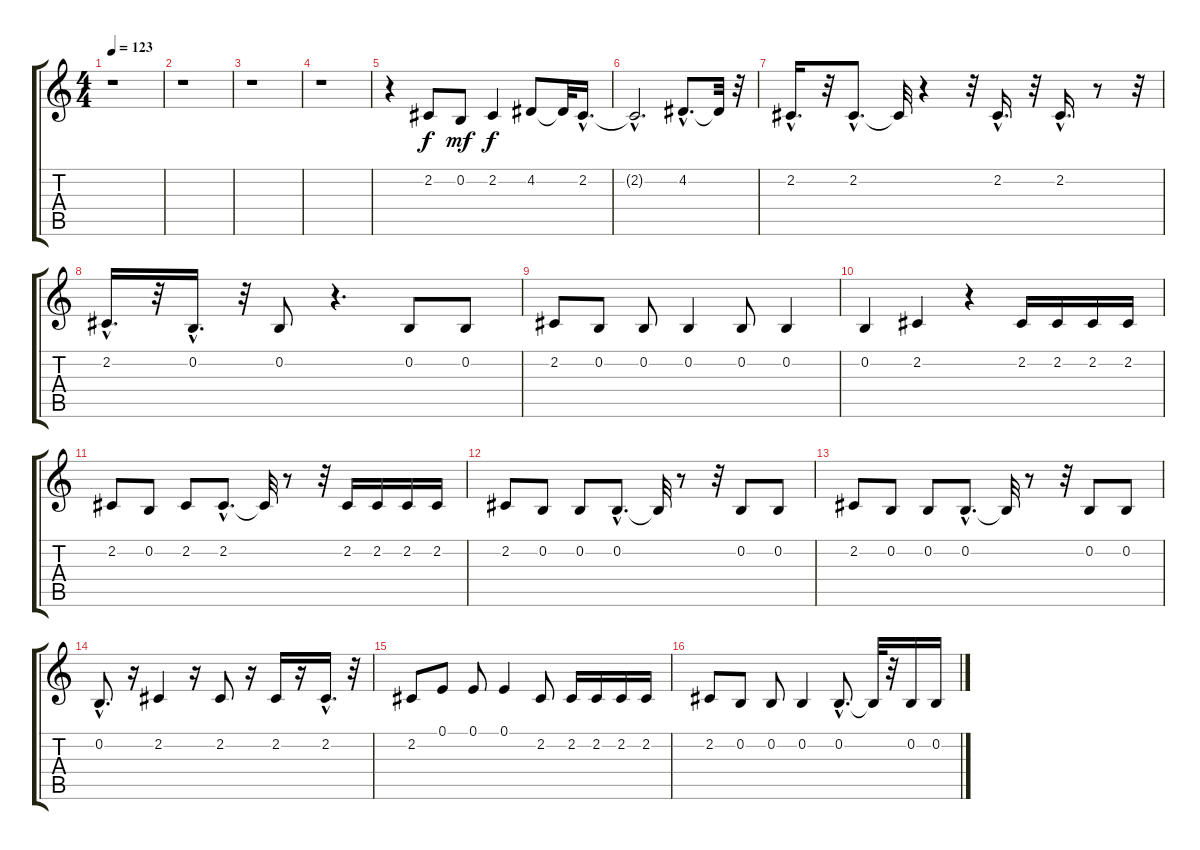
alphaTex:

\track "" {instrument whistle}
\staff {score tabs}
\tuning (E4 B3 G3 D3 A2 E2) {hide}
\ts (4 4)
\tempo 123
\clef g2
\ks c
r.1{dy f} |
r.1 |
r.1 |
r.1 |
r.4 2.2.8 0.2.8{dy mf} 2.2.4{dy f} 4.2.8 4.2{t}.32 2.2{hac}.16{d} |
2.2{hac t}.2{d} 4.2{hac}.8{d} 4.2{t}.32 r.32 |
2.2{hac}.16{d} r.32 2.2{hac}.8{d} 2.2{t}.32 r.4 r.32 2.2{hac}.16{d} r.32 2.2{hac}.16{d} r.8 r.32 |
2.2{hac}.16{d} r.32 0.2{hac}.16{d} r.32 0.2.8 r.4{d} 0.2.8 0.2.8 |
2.2.8 0.2.8 0.2.8 0.2.4 0.2.8 0.2.4 |
0.2.4 2.2.4 r.4 2.2.16 2.2.16 2.2.16 2.2.16 |
2.2.8 0.2.8 2.2.8 2.2{hac}.8{d} 2.2{t}.32 r.8 r.32 2.2.16 2.2.16 2.2.16 2.2.16 |
2.2.8 0.2.8 0.2.8 0.2{hac}.8{d} 0.2{t}.32 r.8 r.32 0.2.8 0.2.8 |
2.2.8 0.2.8 0.2.8 0.2{hac}.8{d} 0.2{t}.32 r.8 r.32 0.2.8 0.2.8 |
0.2{hac}.8{d} r.16 2.2.4 r.16 2.2.8 r.16 2.2.16 r.16 2.2{hac}.16{d} r.32 |
2.2.8 0.1.8 0.1.8 0.1.4 2.2.8 2.2.16 2.2.16 2.2.16 2.2.16 |
2.2.8 0.2.8 0.2.8 0.2.4 0.2{hac}.8{d} 0.2{t}.32 r.32 0.2.16 0.2.16
